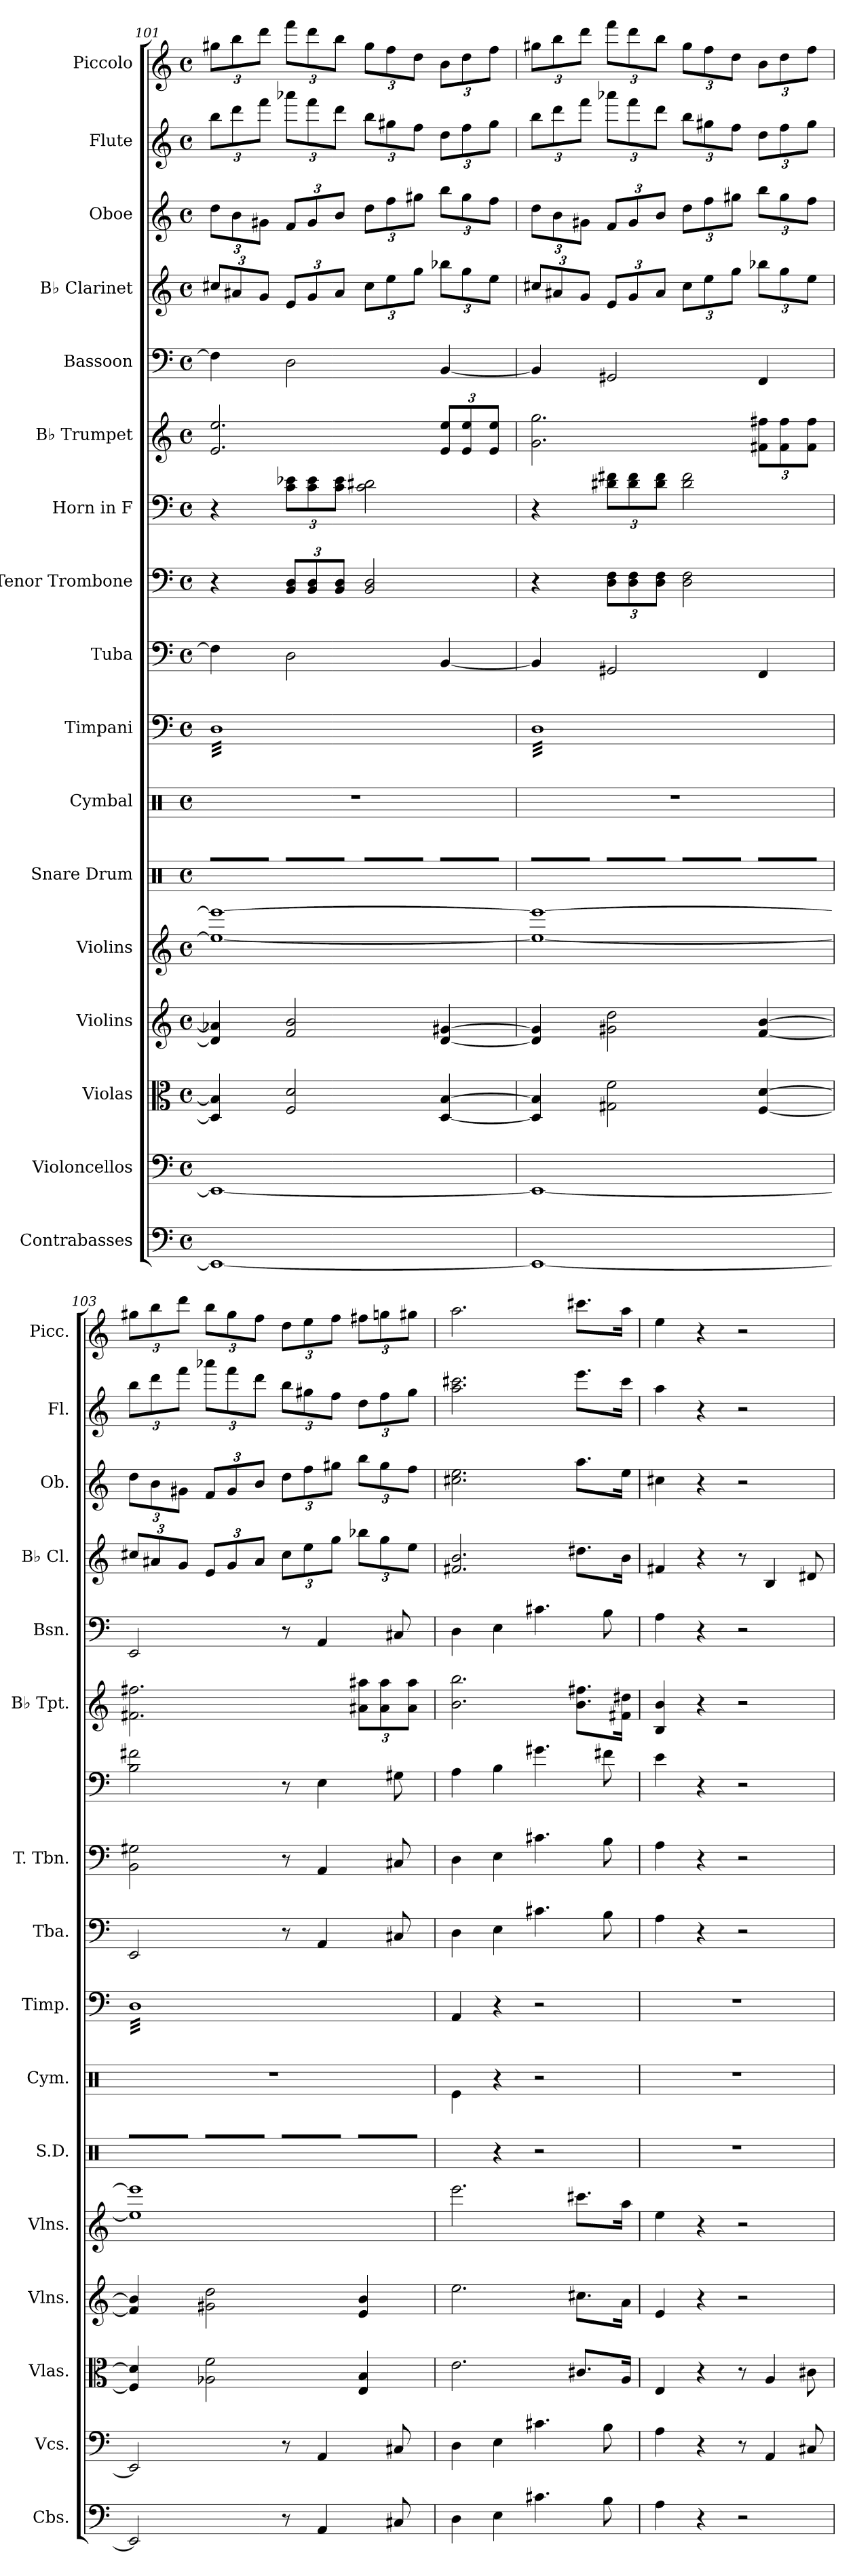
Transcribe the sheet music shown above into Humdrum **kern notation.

**kern	**kern	**kern	**kern	**kern	**kern	**kern	**kern	**kern	**kern	**kern	**kern	**kern	**kern	**kern	**kern	**kern
*part17	*part16	*part15	*part14	*part13	*part12	*part11	*part10	*part9	*part8	*part7	*part6	*part5	*part4	*part3	*part2	*part1
*staff17	*staff16	*staff15	*staff14	*staff13	*staff12	*staff11	*staff10	*staff9	*staff8	*staff7	*staff6	*staff5	*staff4	*staff3	*staff2	*staff1
*I"Contrabasses	*I"Violoncellos	*I"Violas	*I"Violins	*I"Violins	*I"Snare Drum	*I"Cymbal	*I"Timpani	*I"Tuba	*I"Tenor Trombone	*I"Horn in F	*I"B♭ Trumpet	*I"Bassoon	*I"B♭ Clarinet	*I"Oboe	*I"Flute	*I"Piccolo
*I'Cbs.	*I'Vcs.	*I'Vlas.	*I'Vlns.	*I'Vlns.	*I'S.D.	*I'Cym.	*I'Timp.	*I'Tba.	*I'T. Tbn.	*	*I'B♭ Tpt.	*I'Bsn.	*I'B♭ Cl.	*I'Ob.	*I'Fl.	*I'Picc.
!!LO:PB:g=z
*clefF4	*clefF4	*clefC3	*clefG2	*clefG2	*clefX	*clefX	*clefF4	*clefF4	*clefF4	*clefF4	*clefG2	*clefF4	*clefG2	*clefG2	*clefG2	*clefG2
*ITrd7c12	*	*	*	*	*	*	*	*	*	*ITrd4c7	*ITrd1c2	*	*ITrd1c2	*	*	*ITrd-7c-12
*k[]	*k[]	*k[]	*k[]	*k[]	*k[]	*k[]	*k[]	*k[]	*k[]	*k[b-]	*k[b-e-]	*k[]	*k[b-e-]	*k[]	*k[]	*k[]
*M4/4	*M4/4	*M4/4	*M4/4	*M4/4	*M4/4	*M4/4	*M4/4	*M4/4	*M4/4	*M4/4	*M4/4	*M4/4	*M4/4	*M4/4	*M4/4	*M4/4
*met(c)	*met(c)	*met(c)	*met(c)	*met(c)	*met(c)	*met(c)	*met(c)	*met(c)	*met(c)	*met(c)	*met(c)	*met(c)	*met(c)	*met(c)	*met(c)	*met(c)
*	*	*	*	*	*	*	*	*	*	*	*	*	*Xbrackettup	*Xbrackettup	*Xbrackettup	*Xbrackettup
=101	=101	=101	=101	=101	=101	=101	=101	=101	=101	=101	=101	=101	=101	=101	=101	=101
*	*	*	*	*	*	*	*tremolo	*	*	*	*	*	*	*	*	*
1EEE_	1EE_	4D/] 4B/]	4d/] 4a-X/]	1ee_ 1eee_	8R/L	1r	32DLLL	4F\]	4r	4r	2.d/ 2.dd/	4F\]	12bn/L	12dd\L	12bb\L	12ggg#X\L
.	.	.	.	.	.	.	32D	.	.	.	.	.	.	.	.	.
.	.	.	.	.	.	.	32D	.	.	.	.	.	.	.	.	.
.	.	.	.	.	.	.	.	.	.	.	.	.	12g#X/	12b\	12ddd\	12bbb\
.	.	.	.	.	.	.	32D	.	.	.	.	.	.	.	.	.
.	.	.	.	.	16R/L	.	32D	.	.	.	.	.	.	.	.	.
.	.	.	.	.	.	.	32D	.	.	.	.	.	.	.	.	.
.	.	.	.	.	.	.	.	.	.	.	.	.	12f/J	12g#X\J	12fff\J	12dddd\J
.	.	.	.	.	16R/JJ	.	32D	.	.	.	.	.	.	.	.	.
.	.	.	.	.	.	.	32D	.	.	.	.	.	.	.	.	.
*	*	*	*	*	*	*	*	*	*Xbrackettup	*Xbrackettup	*	*	*	*	*	*
.	.	2F/ 2d/	2f/ 2b/	.	8R/L	.	32D	2D\	12BB/ 12D/L	12F\ 12A-X\L	.	2D\	12d/L	12f/L	12aaa-X\L	12ffff\L
.	.	.	.	.	.	.	32D	.	.	.	.	.	.	.	.	.
.	.	.	.	.	.	.	32D	.	.	.	.	.	.	.	.	.
.	.	.	.	.	.	.	.	.	12BB/ 12D/	12F\ 12A-\	.	.	12f/	12g#/	12fff\	12dddd\
.	.	.	.	.	.	.	32D	.	.	.	.	.	.	.	.	.
.	.	.	.	.	16R/L	.	32D	.	.	.	.	.	.	.	.	.
.	.	.	.	.	.	.	32D	.	.	.	.	.	.	.	.	.
.	.	.	.	.	.	.	.	.	12BB/ 12D/J	12F\ 12A-\J	.	.	12g#/J	12b/J	12ddd\J	12bbb\J
.	.	.	.	.	16R/JJ	.	32D	.	.	.	.	.	.	.	.	.
.	.	.	.	.	.	.	32D	.	.	.	.	.	.	.	.	.
.	.	.	.	.	8R/L	.	32D	.	2BB/ 2D/	2F\ 2G#X\	.	.	12b\L	12dd\L	12bb\L	12ggg#\L
.	.	.	.	.	.	.	32D	.	.	.	.	.	.	.	.	.
.	.	.	.	.	.	.	32D	.	.	.	.	.	.	.	.	.
.	.	.	.	.	.	.	.	.	.	.	.	.	12dd\	12ff\	12gg#X\	12fff\
.	.	.	.	.	.	.	32D	.	.	.	.	.	.	.	.	.
.	.	.	.	.	16R/L	.	32D	.	.	.	.	.	.	.	.	.
.	.	.	.	.	.	.	32D	.	.	.	.	.	.	.	.	.
.	.	.	.	.	.	.	.	.	.	.	.	.	12ff\J	12gg#X\J	12ff\J	12ddd\J
.	.	.	.	.	16R/JJ	.	32D	.	.	.	.	.	.	.	.	.
.	.	.	.	.	.	.	32D	.	.	.	.	.	.	.	.	.
*	*	*	*	*	*	*	*	*	*	*	*Xbrackettup	*	*	*	*	*
.	.	[4D/ [4B/	[4d/ [4g#X/	.	8R/L	.	32D	[4BB/	.	.	12d/ 12dd/L	[4BB/	12aa-X\L	12bb\L	12dd\L	12bb\L
.	.	.	.	.	.	.	32D	.	.	.	.	.	.	.	.	.
.	.	.	.	.	.	.	32D	.	.	.	.	.	.	.	.	.
.	.	.	.	.	.	.	.	.	.	.	12d/ 12dd/	.	12ff\	12gg#\	12ff\	12ddd\
.	.	.	.	.	.	.	32D	.	.	.	.	.	.	.	.	.
.	.	.	.	.	16R/L	.	32D	.	.	.	.	.	.	.	.	.
.	.	.	.	.	.	.	32D	.	.	.	.	.	.	.	.	.
.	.	.	.	.	.	.	.	.	.	.	12d/ 12dd/J	.	12dd\J	12ff\J	12gg#\J	12fff\J
.	.	.	.	.	16R/JJ	.	32D	.	.	.	.	.	.	.	.	.
.	.	.	.	.	.	.	32DJJJ	.	.	.	.	.	.	.	.	.
=102	=102	=102	=102	=102	=102	=102	=102	=102	=102	=102	=102	=102	=102	=102	=102	=102
1EEE_	1EE_	4D/] 4B/]	4d/] 4g#/]	1ee_ 1eee_	8R/L	1r	32DLLL	4BB/]	4r	4r	2.f\ 2.ff\	4BB/]	12bn/L	12dd\L	12bb\L	12ggg#X\L
.	.	.	.	.	.	.	32D	.	.	.	.	.	.	.	.	.
.	.	.	.	.	.	.	32D	.	.	.	.	.	.	.	.	.
.	.	.	.	.	.	.	.	.	.	.	.	.	12g#X/	12b\	12ddd\	12bbb\
.	.	.	.	.	.	.	32D	.	.	.	.	.	.	.	.	.
.	.	.	.	.	16R/L	.	32D	.	.	.	.	.	.	.	.	.
.	.	.	.	.	.	.	32D	.	.	.	.	.	.	.	.	.
.	.	.	.	.	.	.	.	.	.	.	.	.	12f/J	12g#X\J	12fff\J	12dddd\J
.	.	.	.	.	16R/JJ	.	32D	.	.	.	.	.	.	.	.	.
.	.	.	.	.	.	.	32D	.	.	.	.	.	.	.	.	.
.	.	2G#X\ 2f\	2g#X\ 2dd\	.	8R/L	.	32D	2GG#X/	12D\ 12F\L	12G#X\ 12Bn\L	.	2GG#X/	12d/L	12f/L	12aaa-X\L	12ffff\L
.	.	.	.	.	.	.	32D	.	.	.	.	.	.	.	.	.
.	.	.	.	.	.	.	32D	.	.	.	.	.	.	.	.	.
.	.	.	.	.	.	.	.	.	12D\ 12F\	12G#\ 12B\	.	.	12f/	12g#/	12fff\	12dddd\
.	.	.	.	.	.	.	32D	.	.	.	.	.	.	.	.	.
.	.	.	.	.	16R/L	.	32D	.	.	.	.	.	.	.	.	.
.	.	.	.	.	.	.	32D	.	.	.	.	.	.	.	.	.
.	.	.	.	.	.	.	.	.	12D\ 12F\J	12G#\ 12B\J	.	.	12g#/J	12b/J	12ddd\J	12bbb\J
.	.	.	.	.	16R/JJ	.	32D	.	.	.	.	.	.	.	.	.
.	.	.	.	.	.	.	32D	.	.	.	.	.	.	.	.	.
.	.	.	.	.	8R/L	.	32D	.	2D\ 2F\	2G#\ 2B\	.	.	12b\L	12dd\L	12bb\L	12ggg#\L
.	.	.	.	.	.	.	32D	.	.	.	.	.	.	.	.	.
.	.	.	.	.	.	.	32D	.	.	.	.	.	.	.	.	.
.	.	.	.	.	.	.	.	.	.	.	.	.	12dd\	12ff\	12gg#X\	12fff\
.	.	.	.	.	.	.	32D	.	.	.	.	.	.	.	.	.
.	.	.	.	.	16R/L	.	32D	.	.	.	.	.	.	.	.	.
.	.	.	.	.	.	.	32D	.	.	.	.	.	.	.	.	.
.	.	.	.	.	.	.	.	.	.	.	.	.	12ff\J	12gg#X\J	12ff\J	12ddd\J
.	.	.	.	.	16R/JJ	.	32D	.	.	.	.	.	.	.	.	.
.	.	.	.	.	.	.	32D	.	.	.	.	.	.	.	.	.
.	.	[4F/ [4d/	[4f/ [4b/	.	8R/L	.	32D	4FF/	.	.	12en\ 12een\L	4FF/	12aa-X\L	12bb\L	12dd\L	12bb\L
.	.	.	.	.	.	.	32D	.	.	.	.	.	.	.	.	.
.	.	.	.	.	.	.	32D	.	.	.	.	.	.	.	.	.
.	.	.	.	.	.	.	.	.	.	.	12e\ 12ee\	.	12ff\	12gg#\	12ff\	12ddd\
.	.	.	.	.	.	.	32D	.	.	.	.	.	.	.	.	.
.	.	.	.	.	16R/L	.	32D	.	.	.	.	.	.	.	.	.
.	.	.	.	.	.	.	32D	.	.	.	.	.	.	.	.	.
.	.	.	.	.	.	.	.	.	.	.	12e\ 12ee\J	.	12dd\J	12ff\J	12gg#\J	12fff\J
.	.	.	.	.	16R/JJ	.	32D	.	.	.	.	.	.	.	.	.
.	.	.	.	.	.	.	32DJJJ	.	.	.	.	.	.	.	.	.
!!LO:PB:g=z
=103	=103	=103	=103	=103	=103	=103	=103	=103	=103	=103	=103	=103	=103	=103	=103	=103
2EEE/]	2EE/]	4F/] 4d/]	4f/] 4b/]	1ee] 1eee]	8R/L	1r	32DLLL	2EE/	2BB\ 2G#X\	2E\ 2Bn\	2.en\ 2.een\	2EE/	12bn/L	12dd\L	12bb\L	12ggg#X\L
.	.	.	.	.	.	.	32D	.	.	.	.	.	.	.	.	.
.	.	.	.	.	.	.	32D	.	.	.	.	.	.	.	.	.
.	.	.	.	.	.	.	.	.	.	.	.	.	12g#X/	12b\	12ddd\	12bbb\
.	.	.	.	.	.	.	32D	.	.	.	.	.	.	.	.	.
.	.	.	.	.	16R/L	.	32D	.	.	.	.	.	.	.	.	.
.	.	.	.	.	.	.	32D	.	.	.	.	.	.	.	.	.
.	.	.	.	.	.	.	.	.	.	.	.	.	12f/J	12g#X\J	12fff\J	12dddd\J
.	.	.	.	.	16R/JJ	.	32D	.	.	.	.	.	.	.	.	.
.	.	.	.	.	.	.	32D	.	.	.	.	.	.	.	.	.
.	.	2A-X\ 2f\	2g#X\ 2dd\	.	8R/L	.	32D	.	.	.	.	.	12d/L	12f/L	12aaa-X\L	12bbb\L
.	.	.	.	.	.	.	32D	.	.	.	.	.	.	.	.	.
.	.	.	.	.	.	.	32D	.	.	.	.	.	.	.	.	.
.	.	.	.	.	.	.	.	.	.	.	.	.	12f/	12g#/	12fff\	12ggg#\
.	.	.	.	.	.	.	32D	.	.	.	.	.	.	.	.	.
.	.	.	.	.	16R/L	.	32D	.	.	.	.	.	.	.	.	.
.	.	.	.	.	.	.	32D	.	.	.	.	.	.	.	.	.
.	.	.	.	.	.	.	.	.	.	.	.	.	12g#/J	12b/J	12ddd\J	12fff\J
.	.	.	.	.	16R/JJ	.	32D	.	.	.	.	.	.	.	.	.
.	.	.	.	.	.	.	32D	.	.	.	.	.	.	.	.	.
8r	8r	.	.	.	8R/L	.	32D	8r	8r	8r	.	8r	12b\L	12dd\L	12bb\L	12ddd\L
.	.	.	.	.	.	.	32D	.	.	.	.	.	.	.	.	.
.	.	.	.	.	.	.	32D	.	.	.	.	.	.	.	.	.
.	.	.	.	.	.	.	.	.	.	.	.	.	12dd\	12ff\	12gg#X\	12eee\
.	.	.	.	.	.	.	32D	.	.	.	.	.	.	.	.	.
4AAA/	4AA/	.	.	.	16R/L	.	32D	4AA/	4AA/	4AA\	.	4AA/	.	.	.	.
.	.	.	.	.	.	.	32D	.	.	.	.	.	.	.	.	.
.	.	.	.	.	.	.	.	.	.	.	.	.	12ff\J	12gg#X\J	12ff\J	12fff\J
.	.	.	.	.	16R/JJ	.	32D	.	.	.	.	.	.	.	.	.
.	.	.	.	.	.	.	32D	.	.	.	.	.	.	.	.	.
.	.	4E/ 4B/	4e/ 4b/	.	8R/L	.	32D	.	.	.	12g#X\ 12gg#X\L	.	12aa-X\L	12bb\L	12dd\L	12fff#X\L
.	.	.	.	.	.	.	32D	.	.	.	.	.	.	.	.	.
.	.	.	.	.	.	.	32D	.	.	.	.	.	.	.	.	.
.	.	.	.	.	.	.	.	.	.	.	12g#\ 12gg#\	.	12ff\	12gg#\	12ff\	12gggn\
.	.	.	.	.	.	.	32D	.	.	.	.	.	.	.	.	.
8CC#X/	8C#X/	.	.	.	16R/L	.	32D	8C#X/	8C#X/	8C#X\	.	8C#X/	.	.	.	.
.	.	.	.	.	.	.	32D	.	.	.	.	.	.	.	.	.
.	.	.	.	.	.	.	.	.	.	.	12g#\ 12gg#\J	.	12dd\J	12ff\J	12gg#\J	12ggg#X\J
.	.	.	.	.	16R/JJ	.	32D	.	.	.	.	.	.	.	.	.
.	.	.	.	.	.	.	32DJJJ	.	.	.	.	.	.	.	.	.
*	*	*	*	*	*	*	*Xtremolo	*	*	*	*	*	*	*	*	*
=104	=104	=104	=104	=104	=104	=104	=104	=104	=104	=104	=104	=104	=104	=104	=104	=104
4DD\	4D\	2.e\	2.ee\	2.eee\	4R/	4Re\	4AA/	4D\	4D\	4D\	2.a\ 2.aa\	4D\	2.en/ 2.a/	2.cc#X\ 2.ee\	2.aa\ 2.ccc#X\	2.aaa\
4EE\	4E\	.	.	.	4r	4r	4r	4E\	4E\	4E\	.	4E\	.	.	.	.
4.C#X\	4.c#X\	.	.	.	2r	2r	2r	4.c#X\	4.c#X\	4.c#X\	.	4.c#X\	.	.	.	.
.	.	8.c#X/L	8.cc#X\L	8.ccc#X\L	.	.	.	.	.	.	8.a\ 8.een\L	.	8.cc#X\L	8.aa\L	8.eee\L	8.cccc#X\L
8BB\	8B\	.	.	.	.	.	.	8B\	8B\	8Bn\	.	8B\	.	.	.	.
.	.	16A/Jk	16a\Jk	16aa\Jk	.	.	.	.	.	.	16en\ 16cc#X\Jk	.	16a\Jk	16ee\Jk	16ccc#\Jk	16aaa\Jk
=105	=105	=105	=105	=105	=105	=105	=105	=105	=105	=105	=105	=105	=105	=105	=105	=105
4AA\	4A\	4E/	4e/	4ee\	1r	1r	1r	4A\	4A\	4A\	4A/ 4a/	4A\	4en/	4cc#X\	4aa\	4eee\
4r	4r	4r	4r	4r	.	.	.	4r	4r	4r	4r	4r	4r	4r	4r	4r
2r	8r	8r	2r	2r	.	.	.	2r	2r	2r	2r	2r	8r	2r	2r	2r
.	4AA/	4A/	.	.	.	.	.	.	.	.	.	.	4A/	.	.	.
.	8C#X/	8c#X\	.	.	.	.	.	.	.	.	.	.	8c#X/	.	.	.
=	=	=	=	=	=	=	=	=	=	=	=	=	=	=	=	=
*-	*-	*-	*-	*-	*-	*-	*-	*-	*-	*-	*-	*-	*-	*-	*-	*-
